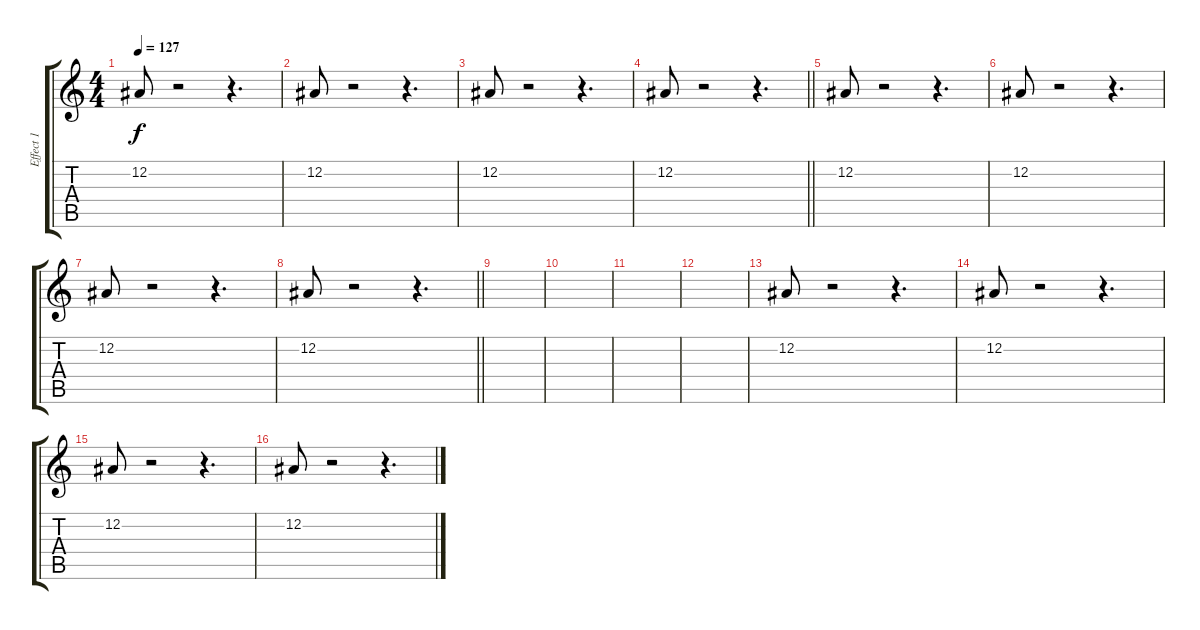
\track ("Effect 1" "Effect 1") {instrument lead1square}
\staff {score tabs}
\tuning (Eb4 Bb3 Gb3 Db3 Ab2 Db2) {hide}
\ts (4 4)
\tempo 127
\clef g2
\ks c
12.2.8{dy f} r.2 r.4{d} |
12.2.8 r.2 r.4{d} |
12.2.8 r.2 r.4{d} |
\barLineRight lightlight
12.2.8 r.2 r.4{d} |
12.2.8 r.2 r.4{d} |
12.2.8 r.2 r.4{d} |
12.2.8 r.2 r.4{d} |
\barLineRight lightlight
12.2.8 r.2 r.4{d} |
|
|
|
|
12.2.8 r.2 r.4{d} |
12.2.8 r.2 r.4{d} |
12.2.8 r.2 r.4{d} |
12.2.8 r.2 r.4{d}
